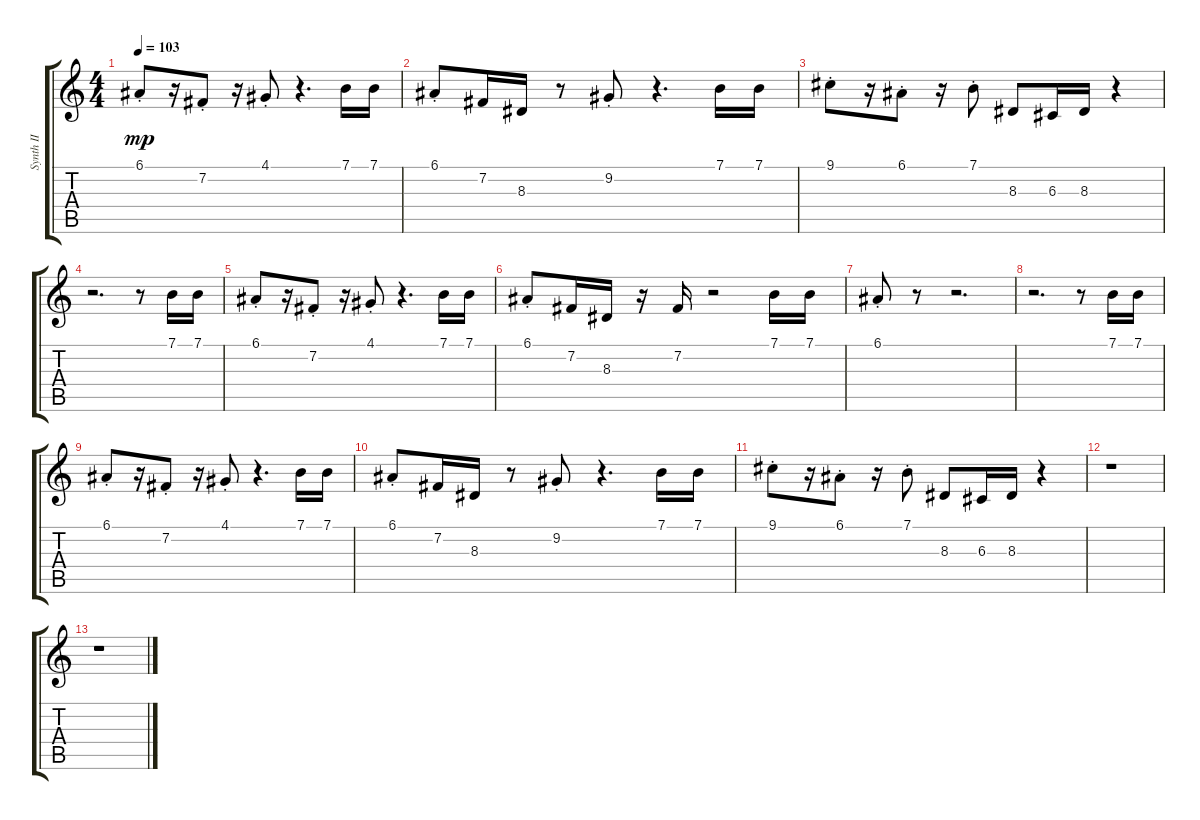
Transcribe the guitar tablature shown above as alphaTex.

\track ("Synth II" "Synth II") {instrument pad1newage}
\staff {score tabs}
\tuning (E4 B3 G3 D3 A2 E2) {hide}
\ts (4 4)
\tempo 103
\clef g2
\ks c
6.1{st}.8{dy mp} r.16 7.2{st}.8 r.16 4.1{st}.8 r.4{d} 7.1.16 7.1.16 |
6.1{st}.8 7.2.16 8.3.16 r.8 9.2{st}.8 r.4{d} 7.1.16 7.1.16 |
9.1{st}.8 r.16 6.1{st}.8 r.16 7.1{st}.8 8.3.8 6.3.16 8.3.16 r.4 |
r.2{d} r.8 7.1.16 7.1.16 |
6.1{st}.8 r.16 7.2{st}.8 r.16 4.1{st}.8 r.4{d} 7.1.16 7.1.16 |
6.1{st}.8 7.2.16 8.3.16 r.16 7.2.16 r.2 7.1.16 7.1.16 |
6.1{st}.8 r.8 r.2{d} |
r.2{d} r.8 7.1.16 7.1.16 |
6.1{st}.8 r.16 7.2{st}.8 r.16 4.1{st}.8 r.4{d} 7.1.16 7.1.16 |
6.1{st}.8 7.2.16 8.3.16 r.8 9.2{st}.8 r.4{d} 7.1.16 7.1.16 |
9.1{st}.8 r.16 6.1{st}.8 r.16 7.1{st}.8 8.3.8 6.3.16 8.3.16 r.4 |
r.1 |
r.1
